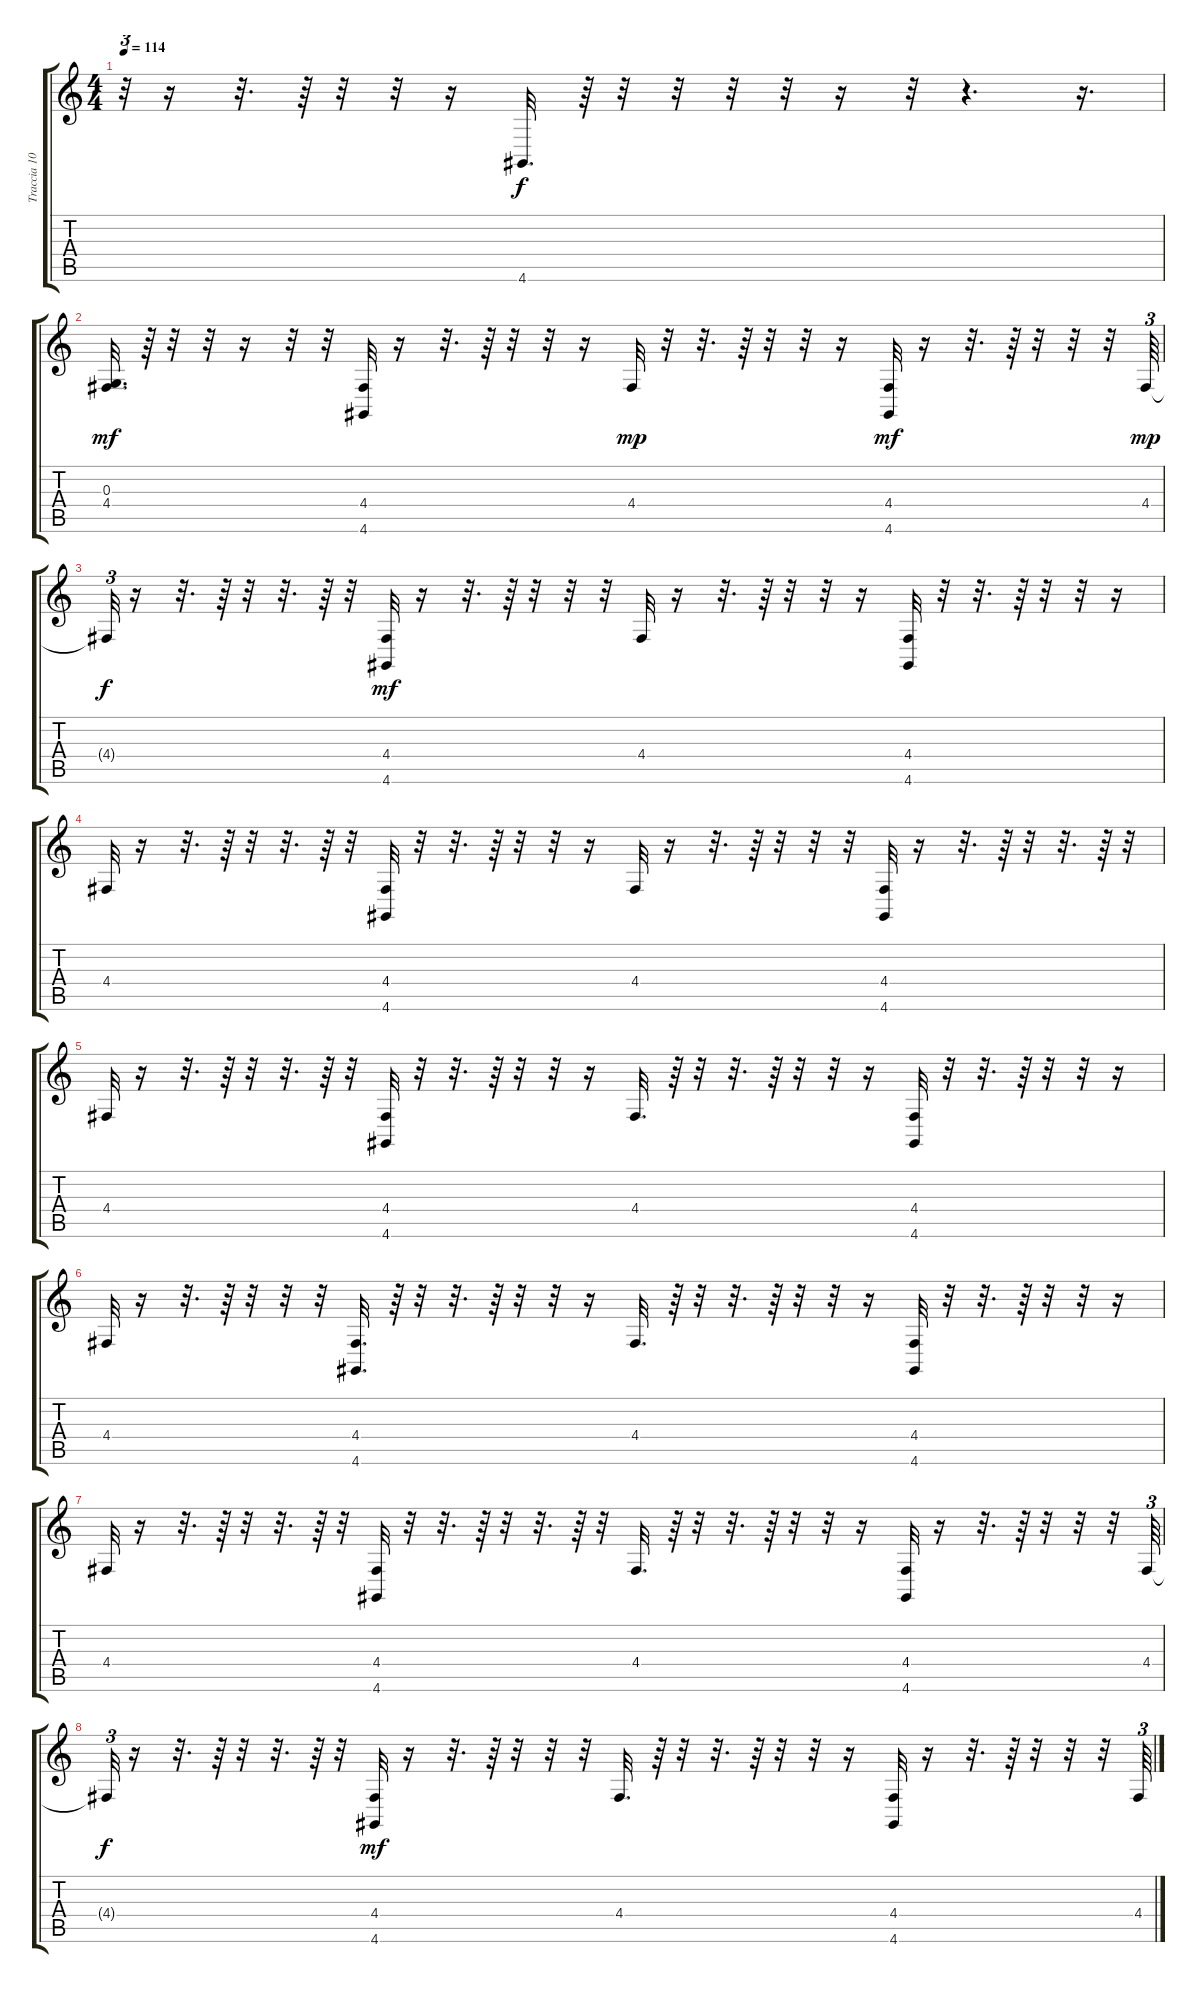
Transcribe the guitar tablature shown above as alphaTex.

\track ("Traccia 10" "Traccia 10") {instrument violin}
\staff {score tabs}
\tuning (E4 B3 G3 D3 A2 E2) {hide}
\ts (4 4)
\tempo 114
\clef g2
\ks c
r.32{tu (3 2) dy mf} r.16 r.32{d} r.64 r.32 r.32 r.16 4.6.32{d dy f} r.64 r.32 r.32 r.32 r.32 r.16 r.32 r.4{d} r.16{d} |
(0.3 4.4).32{d dy mf} r.64 r.32 r.32 r.16 r.32 r.32 (4.4 4.6).32 r.16 r.32{d} r.64 r.32 r.32 r.16 4.4.32{dy mp} r.32 r.32{d} r.64 r.32 r.32 r.16 (4.4 4.6).32{dy mf} r.16 r.32{d} r.64 r.32 r.32 r.32 4.4.64{tu (3 2) dy mp} |
4.4{t}.32{tu (3 2) dy f} r.16 r.32{d} r.64 r.32 r.32{d} r.64 r.32 (4.4 4.6).32{dy mf} r.16 r.32{d} r.64 r.32 r.32 r.32 4.4.32 r.16 r.32{d} r.64 r.32 r.32 r.16 (4.4 4.6).32 r.32 r.32{d} r.64 r.32 r.32 r.16 |
4.4.32 r.16 r.32{d} r.64 r.32 r.32{d} r.64 r.32 (4.4 4.6).32 r.32 r.32{d} r.64 r.32 r.32 r.16 4.4.32 r.16 r.32{d} r.64 r.32 r.32 r.32 (4.4 4.6).32 r.16 r.32{d} r.64 r.32 r.32{d} r.64 r.32 |
4.4.32 r.16 r.32{d} r.64 r.32 r.32{d} r.64 r.32 (4.4 4.6).32 r.32 r.32{d} r.64 r.32 r.32 r.16 4.4.32{d} r.64 r.32 r.32{d} r.64 r.32 r.32 r.16 (4.4 4.6).32 r.32 r.32{d} r.64 r.32 r.32 r.16 |
4.4.32 r.16 r.32{d} r.64 r.32 r.32 r.32 (4.4 4.6).32{d} r.64 r.32 r.32{d} r.64 r.32 r.32 r.16 4.4.32{d} r.64 r.32 r.32{d} r.64 r.32 r.32 r.16 (4.4 4.6).32 r.32 r.32{d} r.64 r.32 r.32 r.16 |
4.4.32 r.16 r.32{d} r.64 r.32 r.32{d} r.64 r.32 (4.4 4.6).32 r.32 r.32{d} r.64 r.32 r.32{d} r.64 r.32 4.4.32{d} r.64 r.32 r.32{d} r.64 r.32 r.32 r.16 (4.4 4.6).32 r.16 r.32{d} r.64 r.32 r.32 r.32 4.4.64{tu (3 2)} |
4.4{t}.32{tu (3 2) dy f} r.16 r.32{d} r.64 r.32 r.32{d} r.64 r.32 (4.4 4.6).32{dy mf} r.16 r.32{d} r.64 r.32 r.32 r.32 4.4.32{d} r.64 r.32 r.32{d} r.64 r.32 r.32 r.16 (4.4 4.6).32 r.16 r.32{d} r.64 r.32 r.32 r.32 4.4.64{tu (3 2)}
